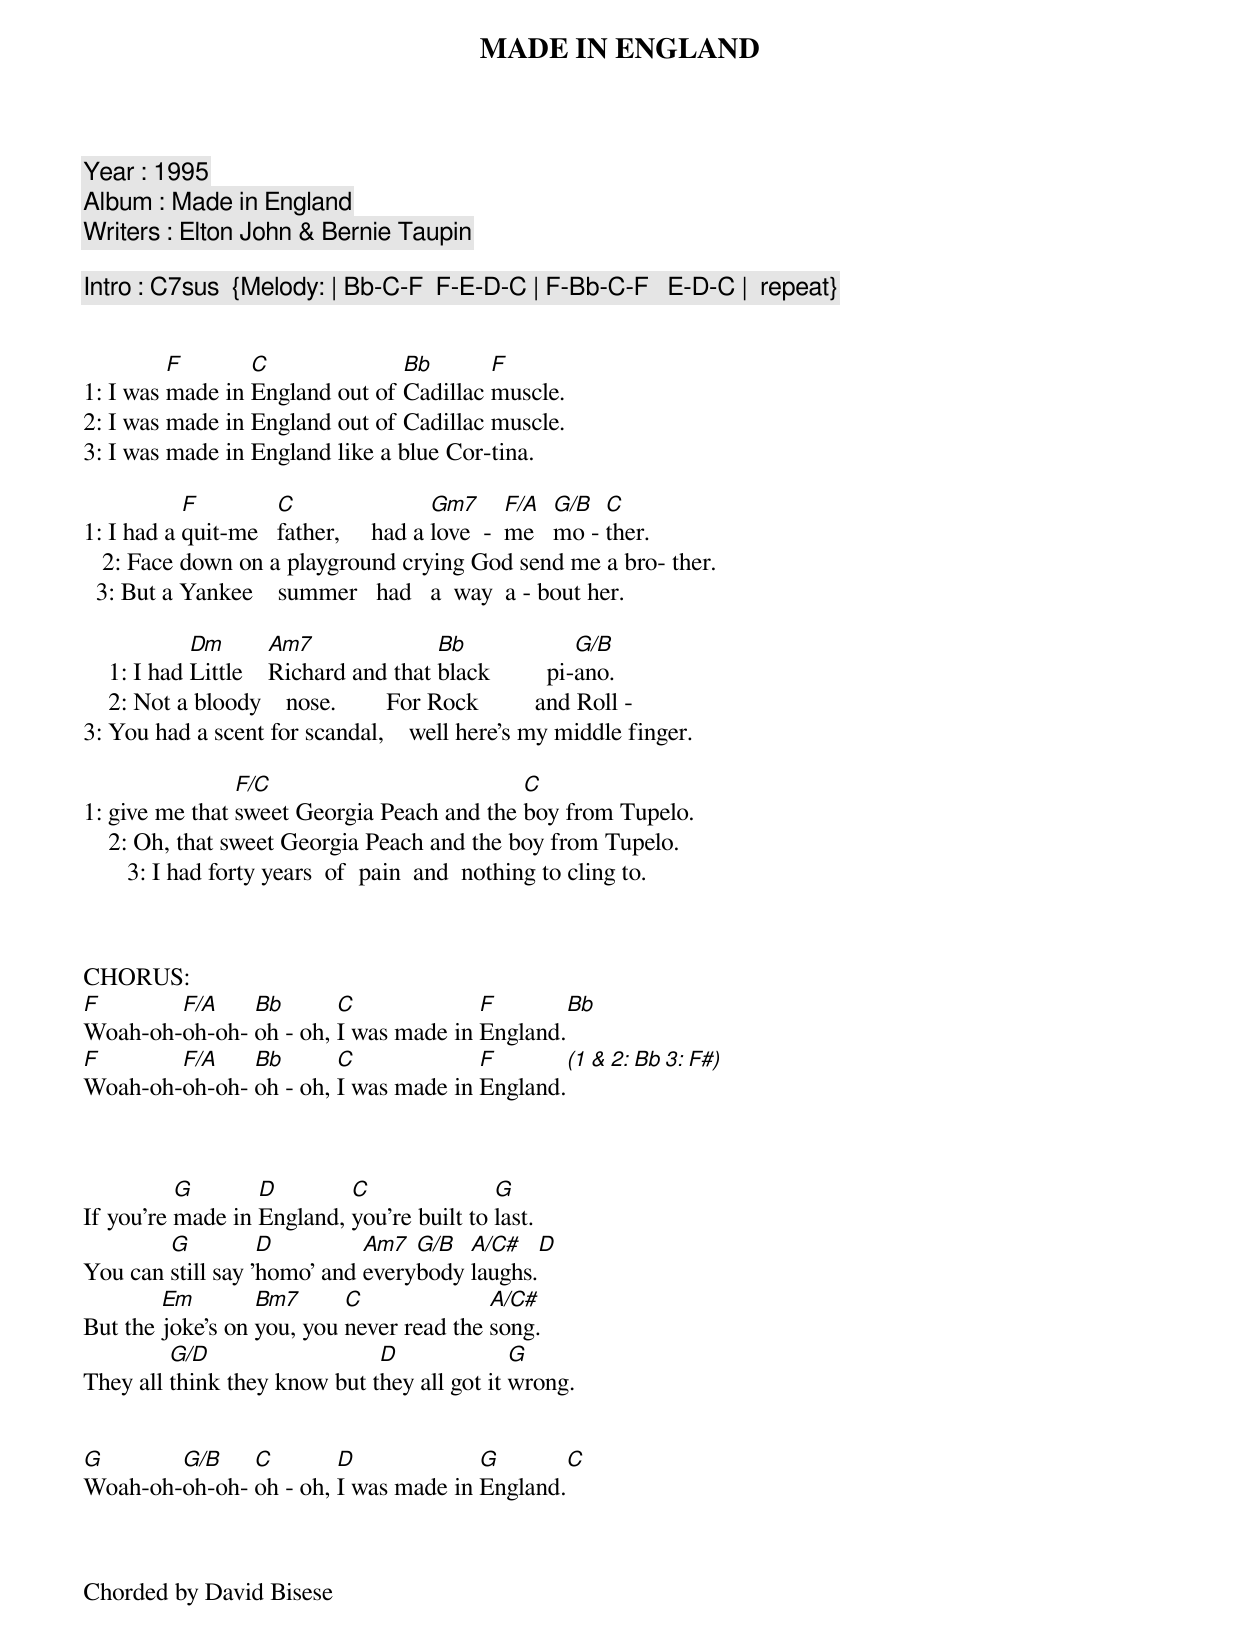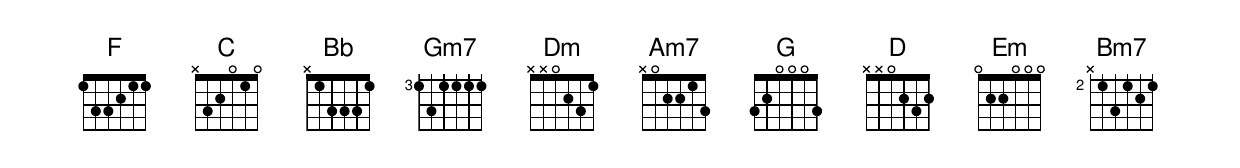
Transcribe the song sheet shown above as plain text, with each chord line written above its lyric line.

MADE IN ENGLAND

   Year : 1995
  Album : Made in England
Writers : Elton John & Bernie Taupin

Intro : C7sus  {Melody: | Bb-C-F  F-E-D-C | F-Bb-C-F   E-D-C |  repeat}


         F       C              Bb       F
1: I was made in England out of Cadillac muscle.
2: I was made in England out of Cadillac muscle.
3: I was made in England like a blue Cor-tina.

           F         C                 Gm7      F/A  G/B  C
1: I had a quit-me   father,     had a love  -  me   mo - ther.
   2: Face down on a playground crying God send me a bro- ther.
  3: But a Yankee    summer   had   a  way  a - bout her.

             Dm        Am7              Bb               G/B
    1: I had Little    Richard and that black         pi-ano.
    2: Not a bloody    nose.        For Rock         and Roll -
3: You had a scent for scandal,    well here's my middle finger.

                F/C                         C
1: give me that sweet Georgia Peach and the boy from Tupelo.
    2: Oh, that sweet Georgia Peach and the boy from Tupelo.
       3: I had forty years  of  pain  and  nothing to cling to.



CHORUS:
F       F/A    Bb       C             F         Bb
Woah-oh-oh-oh- oh - oh, I was made in England.
F       F/A    Bb       C             F         (1 & 2: Bb   3: F#)
Woah-oh-oh-oh- oh - oh, I was made in England.



          G       D        C               G
If you're made in England, you're built to last.
        G          D         Am7  G/B  A/C#    D
You can still say 'homo' and everybody laughs.
        Em        Bm7      C              A/C#
But the joke's on you, you never read the song.
         G/D                  D              G
They all think they know but they all got it wrong.


G       G/B    C        D             G         C
Woah-oh-oh-oh- oh - oh, I was made in England.


{Repeat intro  with lyrics "I was made in - ENG!  LAND!"}

Chorded by David Bisese
